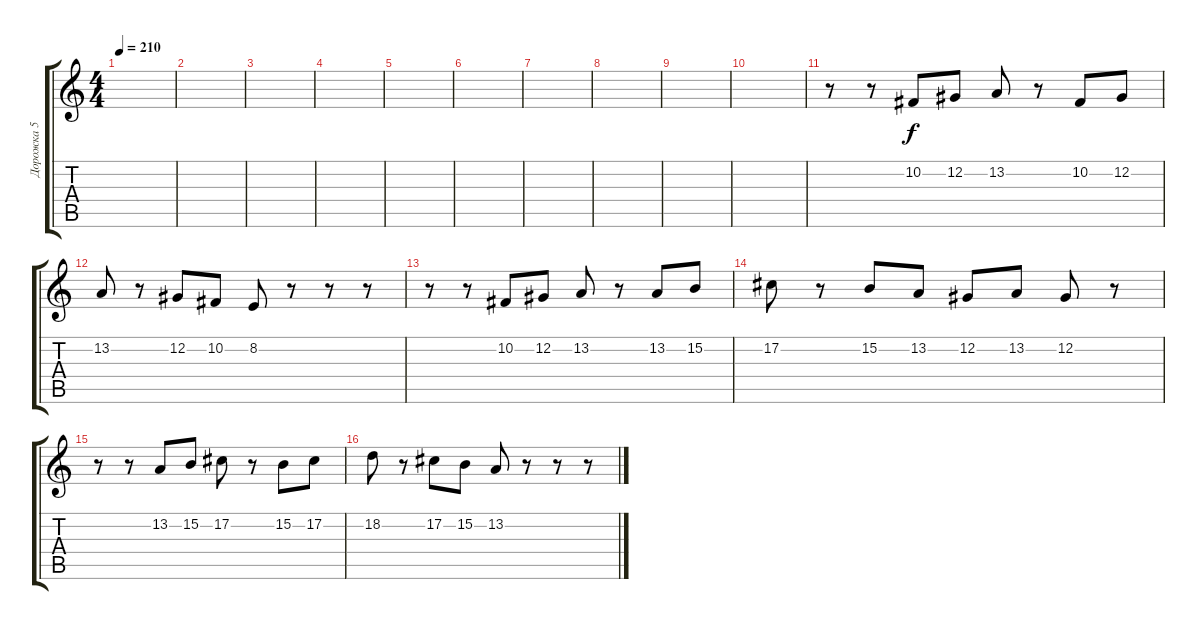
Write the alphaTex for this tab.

\track ("Дорожка 5" "Дорожка 5") {instrument tremolostrings}
\staff {score tabs}
\tuning (Db4 Ab3 E3 B2 Gb2 Db2) {hide}
\ts (4 4)
\tempo 210
\clef g2
\ks c
|
|
|
|
|
|
|
|
|
|
r.8{instrument harpsichord} r.8 10.2.8 12.2.8 13.2.8 r.8 10.2.8 12.2.8 |
13.2.8 r.8 12.2.8 10.2.8 8.2.8 r.8 r.8 r.8 |
r.8 r.8 10.2.8 12.2.8 13.2.8 r.8 13.2.8 15.2.8 |
17.2.8 r.8 15.2.8 13.2.8 12.2.8 13.2.8 12.2.8 r.8 |
r.8 r.8 13.2.8 15.2.8 17.2.8 r.8 15.2.8 17.2.8 |
18.2.8 r.8 17.2.8 15.2.8 13.2.8 r.8 r.8 r.8
